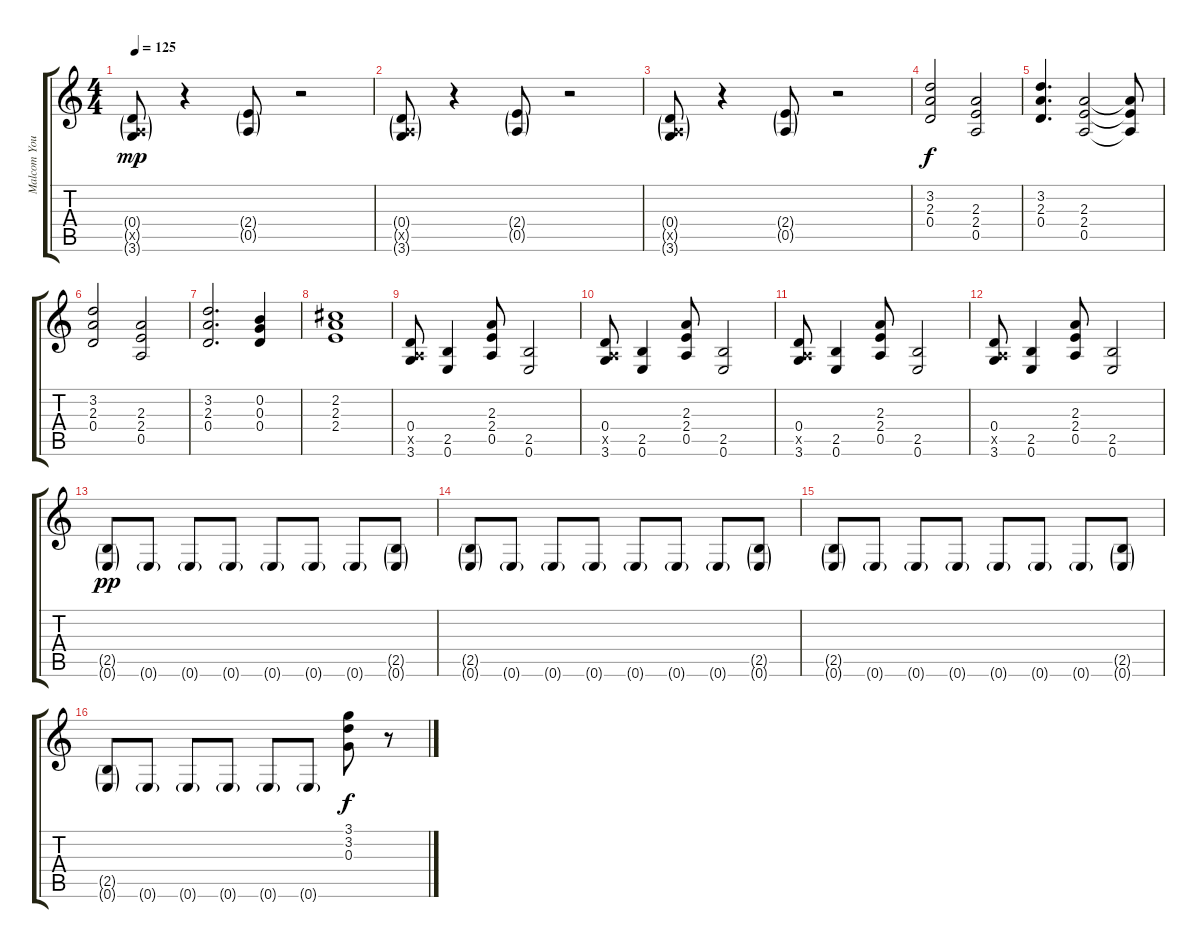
\track ("Malcom Young" "Malcom You") {instrument distortionguitar}
\staff {score tabs}
\tuning (E4 B3 G3 D3 A2 E2) {hide}
\ts (4 4)
\tempo 125
\clef g2
\ks c
(0.4{g} 0.5{g x} 3.6{g}).8{dy mp} r.4 (2.4{g} 0.5{g}).8 r.2 |
(0.4{g} 0.5{g x} 3.6{g}).8 r.4 (2.4{g} 0.5{g}).8 r.2 |
(0.4{g} 0.5{g x} 3.6{g}).8 r.4 (2.4{g} 0.5{g}).8 r.2 |
(3.2 2.3 0.4).2{dy f} (2.3 2.4 0.5).2 |
(3.2 2.3 0.4).4{d} (2.3 2.4 0.5).2 (2.3{t} 2.4{t} 0.5{t}).8 |
(3.2 2.3 0.4).2 (2.3 2.4 0.5).2 |
(3.2 2.3 0.4).2{d} (0.2 0.3 0.4).4 |
(2.2 2.3 2.4).1 |
(0.4 0.5{x} 3.6).8 (2.5 0.6).4 (2.3 2.4 0.5).8 (2.5 0.6).2 |
(0.4 0.5{x} 3.6).8 (2.5 0.6).4 (2.3 2.4 0.5).8 (2.5 0.6).2 |
(0.4 0.5{x} 3.6).8 (2.5 0.6).4 (2.3 2.4 0.5).8 (2.5 0.6).2 |
(0.4 0.5{x} 3.6).8 (2.5 0.6).4 (2.3 2.4 0.5).8 (2.5 0.6).2 |
(2.5{g} 0.6{g}).8{dy pp} 0.6{g}.8 0.6{g}.8 0.6{g}.8 0.6{g}.8 0.6{g}.8 0.6{g}.8 (2.5{g} 0.6{g}).8 |
(2.5{g} 0.6{g}).8 0.6{g}.8 0.6{g}.8 0.6{g}.8 0.6{g}.8 0.6{g}.8 0.6{g}.8 (2.5{g} 0.6{g}).8 |
(2.5{g} 0.6{g}).8 0.6{g}.8 0.6{g}.8 0.6{g}.8 0.6{g}.8 0.6{g}.8 0.6{g}.8 (2.5{g} 0.6{g}).8 |
(2.5{g} 0.6{g}).8 0.6{g}.8 0.6{g}.8 0.6{g}.8 0.6{g}.8 0.6{g}.8 (3.1 3.2 0.3).8{dy f} r.8
